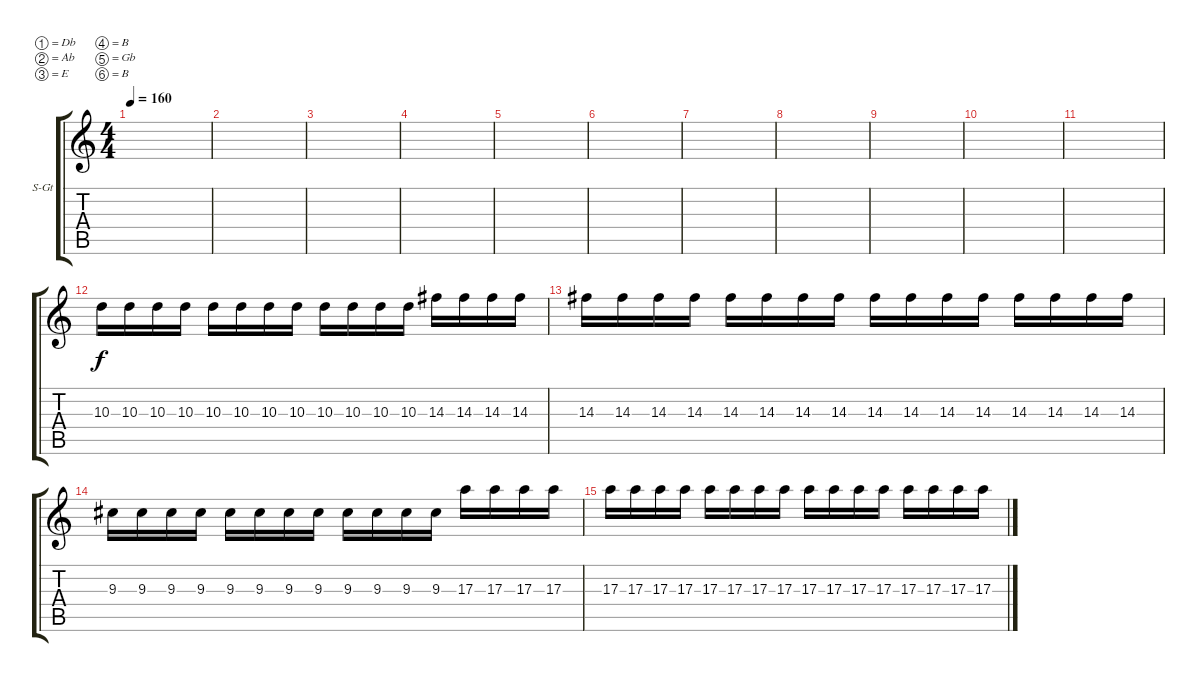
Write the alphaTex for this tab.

\defaultSystemsLayout 4
\bracketExtendMode groupsimilarinstruments
\firstSystemTrackNameOrientation horizontal
\otherSystemsTrackNameOrientation horizontal
\track ("Extra" "S-Gt") {instrument acousticguitarsteel}
\staff {score tabs}
\tuning (Db4 Ab3 E3 B2 Gb2 B1)
\ts (4 4)
\tempo 160
\clef g2
\ks c
|
|
|
|
|
|
|
|
|
|
|
10.3.16 10.3.16 10.3.16 10.3.16 10.3.16 10.3.16 10.3.16 10.3.16 10.3.16 10.3.16 10.3.16 10.3.16 14.3.16 14.3.16 14.3.16 14.3.16 |
14.3.16 14.3.16 14.3.16 14.3.16 14.3.16 14.3.16 14.3.16 14.3.16 14.3.16 14.3.16 14.3.16 14.3.16 14.3.16 14.3.16 14.3.16 14.3.16 |
9.3.16 9.3.16 9.3.16 9.3.16 9.3.16 9.3.16 9.3.16 9.3.16 9.3.16 9.3.16 9.3.16 9.3.16 17.3.16 17.3.16 17.3.16 17.3.16 |
17.3.16 17.3.16 17.3.16 17.3.16 17.3.16 17.3.16 17.3.16 17.3.16 17.3.16 17.3.16 17.3.16 17.3.16 17.3.16 17.3.16 17.3.16 17.3.16
